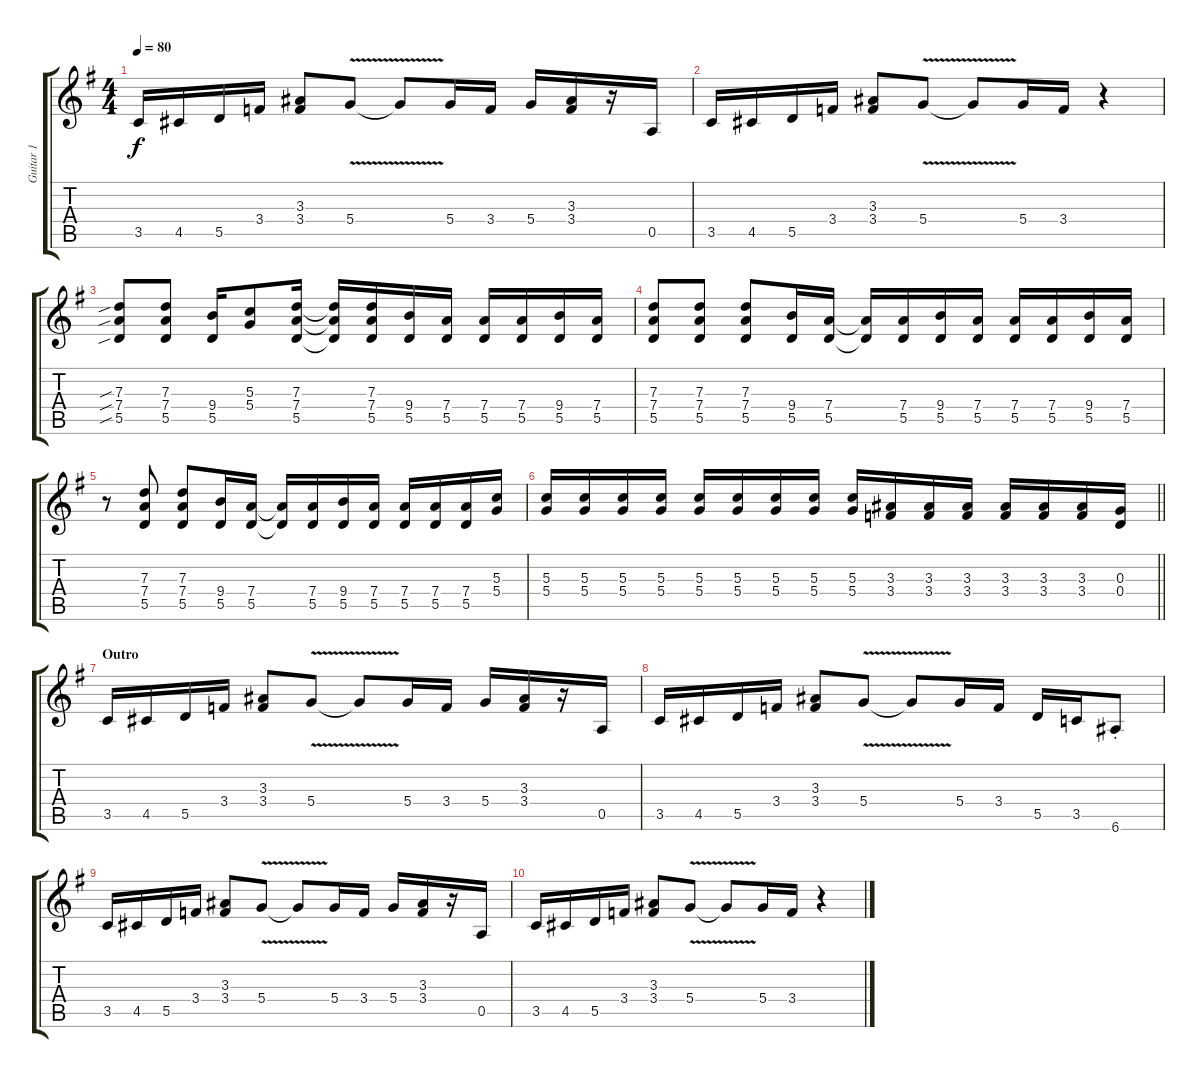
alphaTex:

\track ("Guitar 1" "Guitar 1") {instrument overdrivenguitar}
\staff {score tabs}
\tuning (E4 B3 G3 D3 A2 E2) {hide}
\ts (4 4)
\tempo 80
\clef g2
\ks g
3.5.16{dy f} 4.5.16 5.5.16 3.4.16 (3.3 3.4).8 5.4{v}.8 5.4{v t}.8 5.4.16 3.4.16 5.4.16 (3.3 3.4).16 r.16 0.5.16 |
3.5.16 4.5.16 5.5.16 3.4.16 (3.3 3.4).8 5.4{v}.8 5.4{v t}.8 5.4.16 3.4.16 r.4 |
(7.3{sib} 7.4{sib} 5.5{sib}).8 (7.3 7.4 5.5).8 (9.4 5.5).16 (5.3 5.4).8 (7.3 7.4 5.5).16 (7.3{t} 7.4{t} 5.5{t}).16 (7.3 7.4 5.5).16 (9.4 5.5).16 (7.4 5.5).16 (7.4 5.5).16 (7.4 5.5).16 (9.4 5.5).16 (7.4 5.5).16 |
(7.3 7.4 5.5).8 (7.3 7.4 5.5).8 (7.3 7.4 5.5).8 (9.4 5.5).16 (7.4 5.5).16 (7.4{t} 5.5{t}).16 (7.4 5.5).16 (9.4 5.5).16 (7.4 5.5).16 (7.4 5.5).16 (7.4 5.5).16 (9.4 5.5).16 (7.4 5.5).16 |
r.8 (7.3 7.4 5.5).8 (7.3 7.4 5.5).8 (9.4 5.5).16 (7.4 5.5).16 (7.4{t} 5.5{t}).16 (7.4 5.5).16 (9.4 5.5).16 (7.4 5.5).16 (7.4 5.5).16 (7.4 5.5).16 (7.4 5.5).16 (5.3 5.4).16 |
\barLineRight lightlight
(5.3 5.4).16 (5.3 5.4).16 (5.3 5.4).16 (5.3 5.4).16 (5.3 5.4).16 (5.3 5.4).16 (5.3 5.4).16 (5.3 5.4).16 (5.3 5.4).16 (3.3 3.4).16 (3.3 3.4).16 (3.3 3.4).16 (3.3 3.4).16 (3.3 3.4).16 (3.3 3.4).16 (0.3 0.4).16 |
\section ("" "Outro")
3.5.16 4.5.16 5.5.16 3.4.16 (3.3 3.4).8 5.4{v}.8 5.4{v t}.8 5.4.16 3.4.16 5.4.16 (3.3 3.4).16 r.16 0.5.16 |
3.5.16 4.5.16 5.5.16 3.4.16 (3.3 3.4).8 5.4{v}.8 5.4{v t}.8 5.4.16 3.4.16 5.5.16 3.5.16 6.6{st}.8 |
3.5.16 4.5.16 5.5.16 3.4.16 (3.3 3.4).8 5.4{v}.8 5.4{v t}.8 5.4.16 3.4.16 5.4.16 (3.3 3.4).16 r.16 0.5.16 |
3.5.16 4.5.16 5.5.16 3.4.16 (3.3 3.4).8 5.4{v}.8 5.4{v t}.8 5.4.16 3.4.16 r.4
